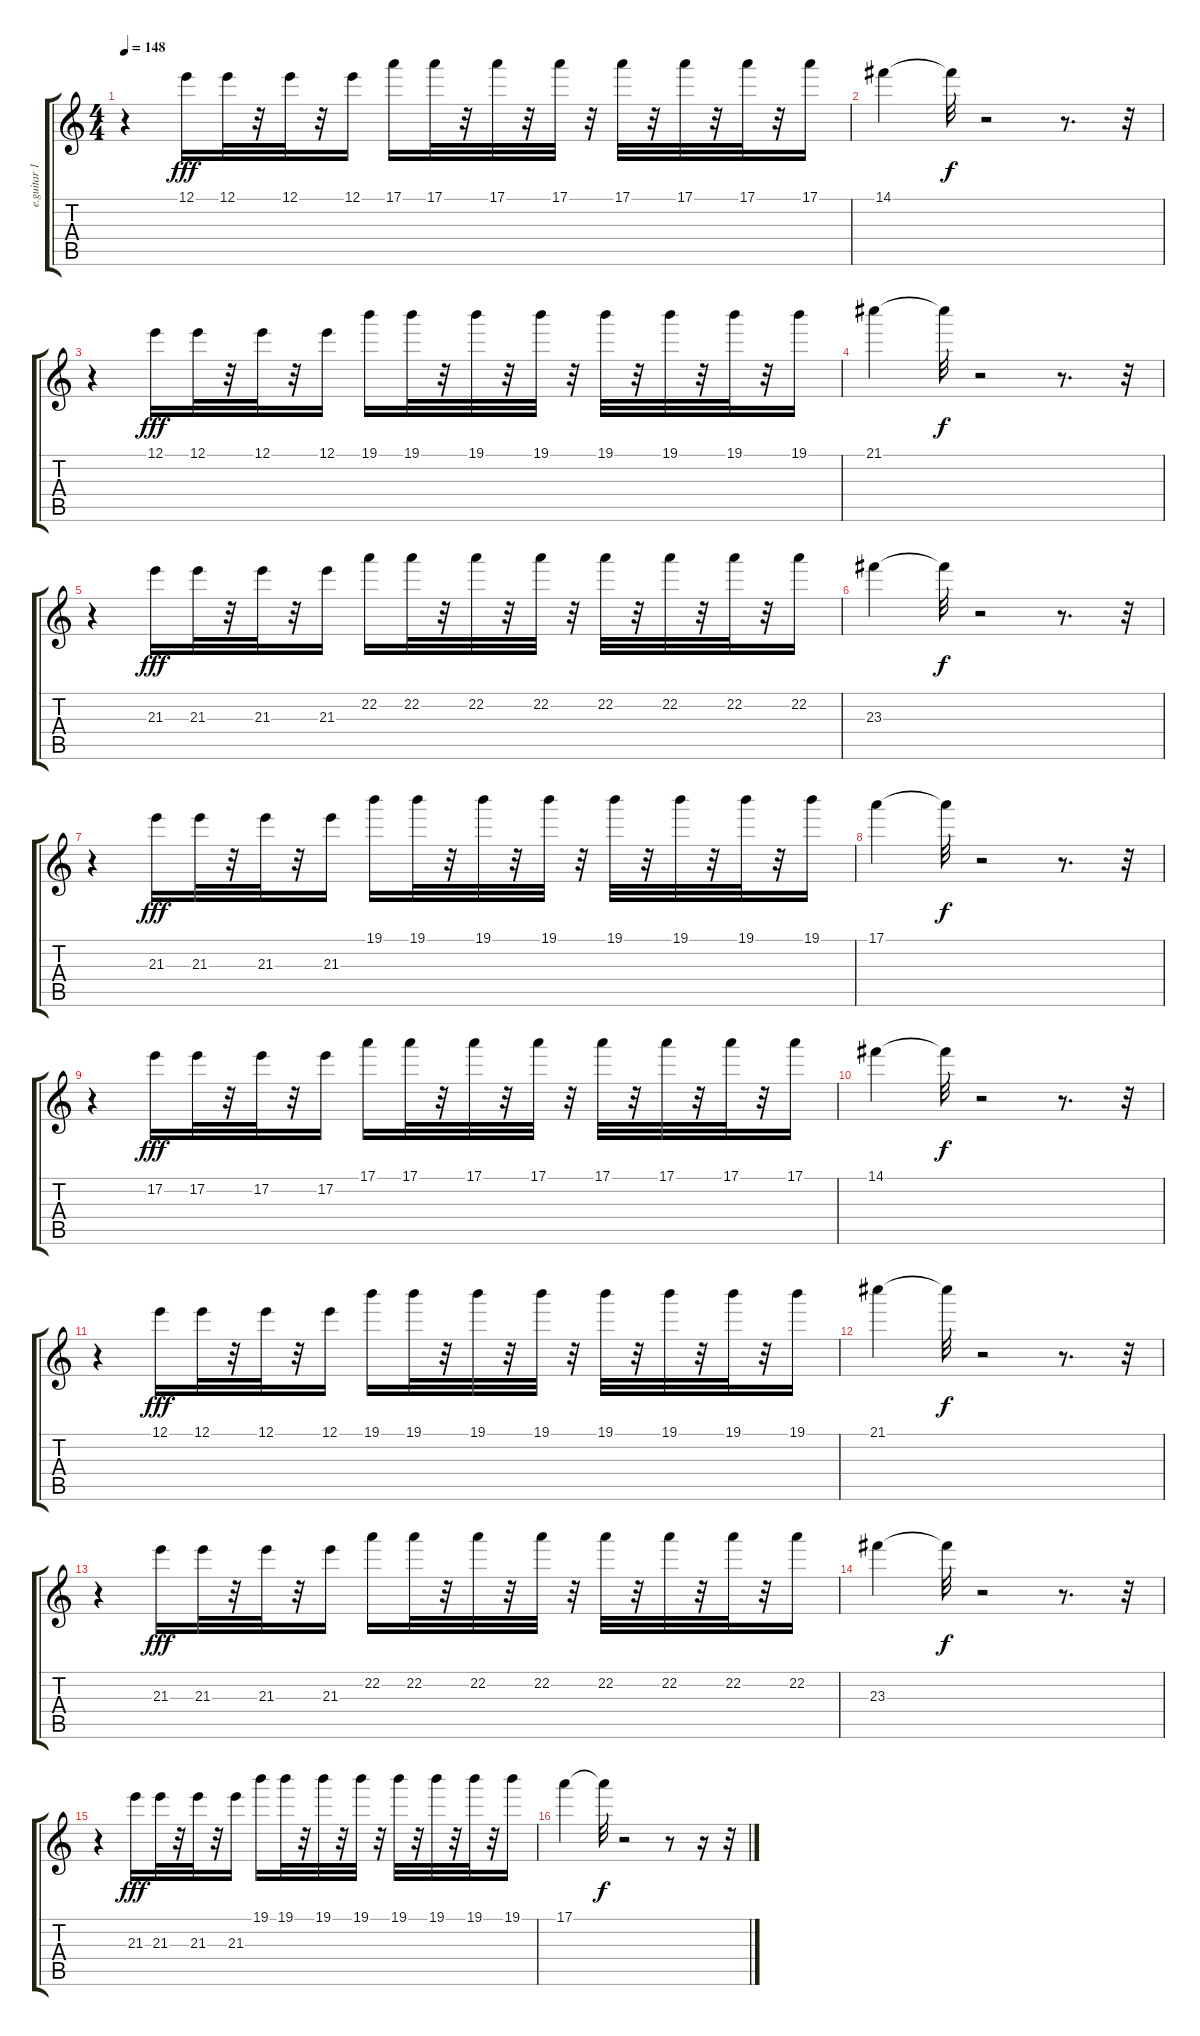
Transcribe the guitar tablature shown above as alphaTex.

\track ("e.guitar 1" "e.guitar 1") {instrument distortionguitar}
\staff {score tabs}
\tuning (E4 B3 G3 D3 A2 E2) {hide}
\ts (4 4)
\tempo 148
\clef g2
\ks c
r.4{dy f} 12.1.16{dy fff} 12.1.32 r.32 12.1.32 r.32 12.1.16 17.1.16 17.1.32 r.32 17.1.32 r.32 17.1.32 r.32 17.1.32 r.32 17.1.32 r.32 17.1.32 r.32 17.1.16 |
14.1.4 14.1{t}.32{dy f} r.2 r.8{d} r.32 |
r.4 12.1.16{dy fff} 12.1.32 r.32 12.1.32 r.32 12.1.16 19.1.16 19.1.32 r.32 19.1.32 r.32 19.1.32 r.32 19.1.32 r.32 19.1.32 r.32 19.1.32 r.32 19.1.16 |
21.1.4 21.1{t}.32{dy f} r.2 r.8{d} r.32 |
r.4 21.3.16{dy fff} 21.3.32 r.32 21.3.32 r.32 21.3.16 22.2.16 22.2.32 r.32 22.2.32 r.32 22.2.32 r.32 22.2.32 r.32 22.2.32 r.32 22.2.32 r.32 22.2.16 |
23.3.4 23.3{t}.32{dy f} r.2 r.8{d} r.32 |
r.4 21.3.16{dy fff} 21.3.32 r.32 21.3.32 r.32 21.3.16 19.1.16 19.1.32 r.32 19.1.32 r.32 19.1.32 r.32 19.1.32 r.32 19.1.32 r.32 19.1.32 r.32 19.1.16 |
17.1.4 17.1{t}.32{dy f} r.2 r.8{d} r.32 |
r.4 17.2.16{dy fff} 17.2.32 r.32 17.2.32 r.32 17.2.16 17.1.16 17.1.32 r.32 17.1.32 r.32 17.1.32 r.32 17.1.32 r.32 17.1.32 r.32 17.1.32 r.32 17.1.16 |
14.1.4 14.1{t}.32{dy f} r.2 r.8{d} r.32 |
r.4 12.1.16{dy fff} 12.1.32 r.32 12.1.32 r.32 12.1.16 19.1.16 19.1.32 r.32 19.1.32 r.32 19.1.32 r.32 19.1.32 r.32 19.1.32 r.32 19.1.32 r.32 19.1.16 |
21.1.4 21.1{t}.32{dy f} r.2 r.8{d} r.32 |
r.4 21.3.16{dy fff} 21.3.32 r.32 21.3.32 r.32 21.3.16 22.2.16 22.2.32 r.32 22.2.32 r.32 22.2.32 r.32 22.2.32 r.32 22.2.32 r.32 22.2.32 r.32 22.2.16 |
23.3.4 23.3{t}.32{dy f} r.2 r.8{d} r.32 |
r.4 21.3.16{dy fff} 21.3.32 r.32 21.3.32 r.32 21.3.16 19.1.16 19.1.32 r.32 19.1.32 r.32 19.1.32 r.32 19.1.32 r.32 19.1.32 r.32 19.1.32 r.32 19.1.16 |
17.1.4 17.1{t}.32{dy f} r.2 r.8 r.16 r.32
